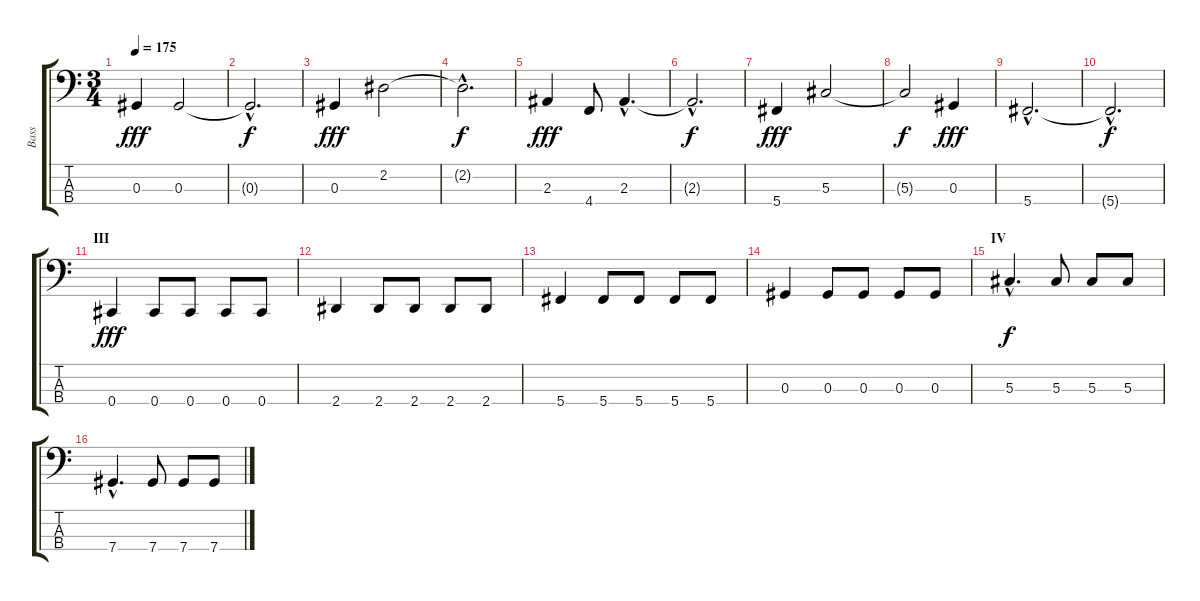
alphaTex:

\track ("Bass" "Bass") {instrument electricbasspick}
\staff {score tabs}
\tuning (Gb2 Db2 Ab1 Db1) {hide}
\ts (3 4)
\tempo 175
\clef f4
\ks c
0.3.4{dy fff} 0.3.2 |
0.3{hac t}.2{d dy f} |
0.3.4{dy fff} 2.2.2 |
2.2{hac t}.2{d dy f} |
2.3.4{dy fff} 4.4.8 2.3{hac}.4{d} |
2.3{hac t}.2{d dy f} |
5.4.4{dy fff} 5.3.2 |
5.3{t}.2{dy f} 0.3.4{dy fff} |
5.4{hac}.2{d} |
5.4{hac t}.2{d dy f} |
\section ("" "III")
0.4.4{dy fff} 0.4.8 0.4.8 0.4.8 0.4.8 |
2.4.4 2.4.8 2.4.8 2.4.8 2.4.8 |
5.4.4 5.4.8 5.4.8 5.4.8 5.4.8 |
0.3.4 0.3.8 0.3.8 0.3.8 0.3.8 |
\section ("" "IV")
5.3{hac}.4{d dy f} 5.3.8 5.3.8 5.3.8 |
7.4{hac}.4{d} 7.4.8 7.4.8 7.4.8
